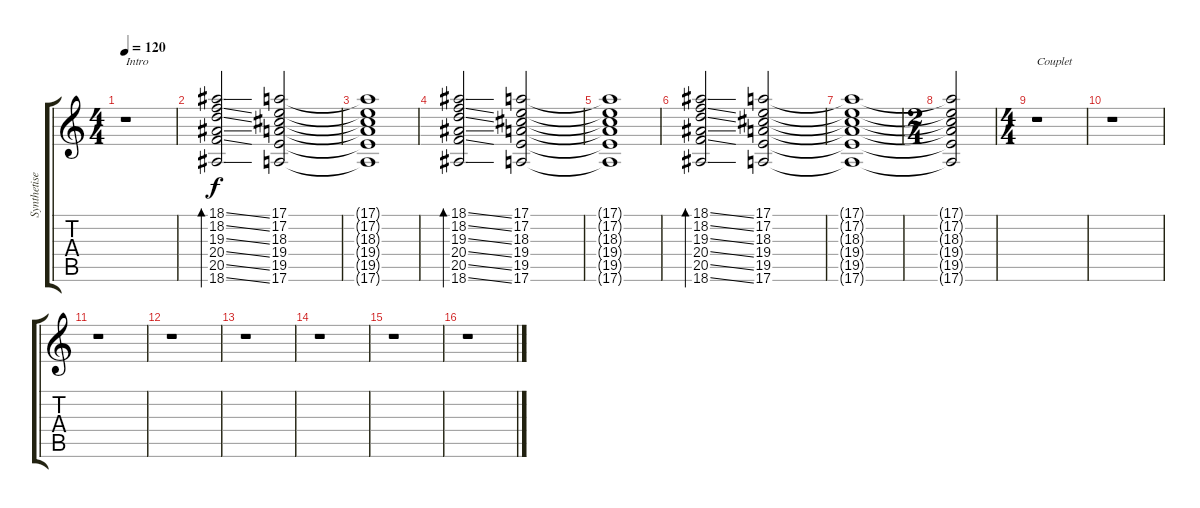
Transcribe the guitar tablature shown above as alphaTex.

\track ("Synthetiseur" "Synthetise") {instrument stringensemble1}
\staff {score tabs}
\tuning (E4 B3 G3 D3 A2 E2) {hide}
\ts (4 4)
\tempo 120
\clef g2
\ks c
r.1{txt "Intro" dy f instrument stringensemble1} |
(18.1{ss} 18.2{ss} 19.3{ss} 20.4{ss} 20.5{ss} 18.6{ss}).2{bd 120} (17.1 17.2 18.3 19.4 19.5 17.6).2 |
(17.1{t} 17.2{t} 18.3{t} 19.4{t} 19.5{t} 17.6{t}).1 |
(18.1{ss} 18.2{ss} 19.3{ss} 20.4{ss} 20.5{ss} 18.6{ss}).2{bd 120} (17.1 17.2 18.3 19.4 19.5 17.6).2 |
(17.1{t} 17.2{t} 18.3{t} 19.4{t} 19.5{t} 17.6{t}).1 |
(18.1{ss} 18.2{ss} 19.3{ss} 20.4{ss} 20.5{ss} 18.6{ss}).2{bd 120} (17.1 17.2 18.3 19.4 19.5 17.6).2 |
(17.1{t} 17.2{t} 18.3{t} 19.4{t} 19.5{t} 17.6{t}).1 |
\ts (2 4)
(17.1{t} 17.2{t} 18.3{t} 19.4{t} 19.5{t} 17.6{t}).2 |
\ts (4 4)
r.1{txt "Couplet"} |
r.1 |
r.1 |
r.1 |
r.1 |
r.1 |
r.1 |
r.1
